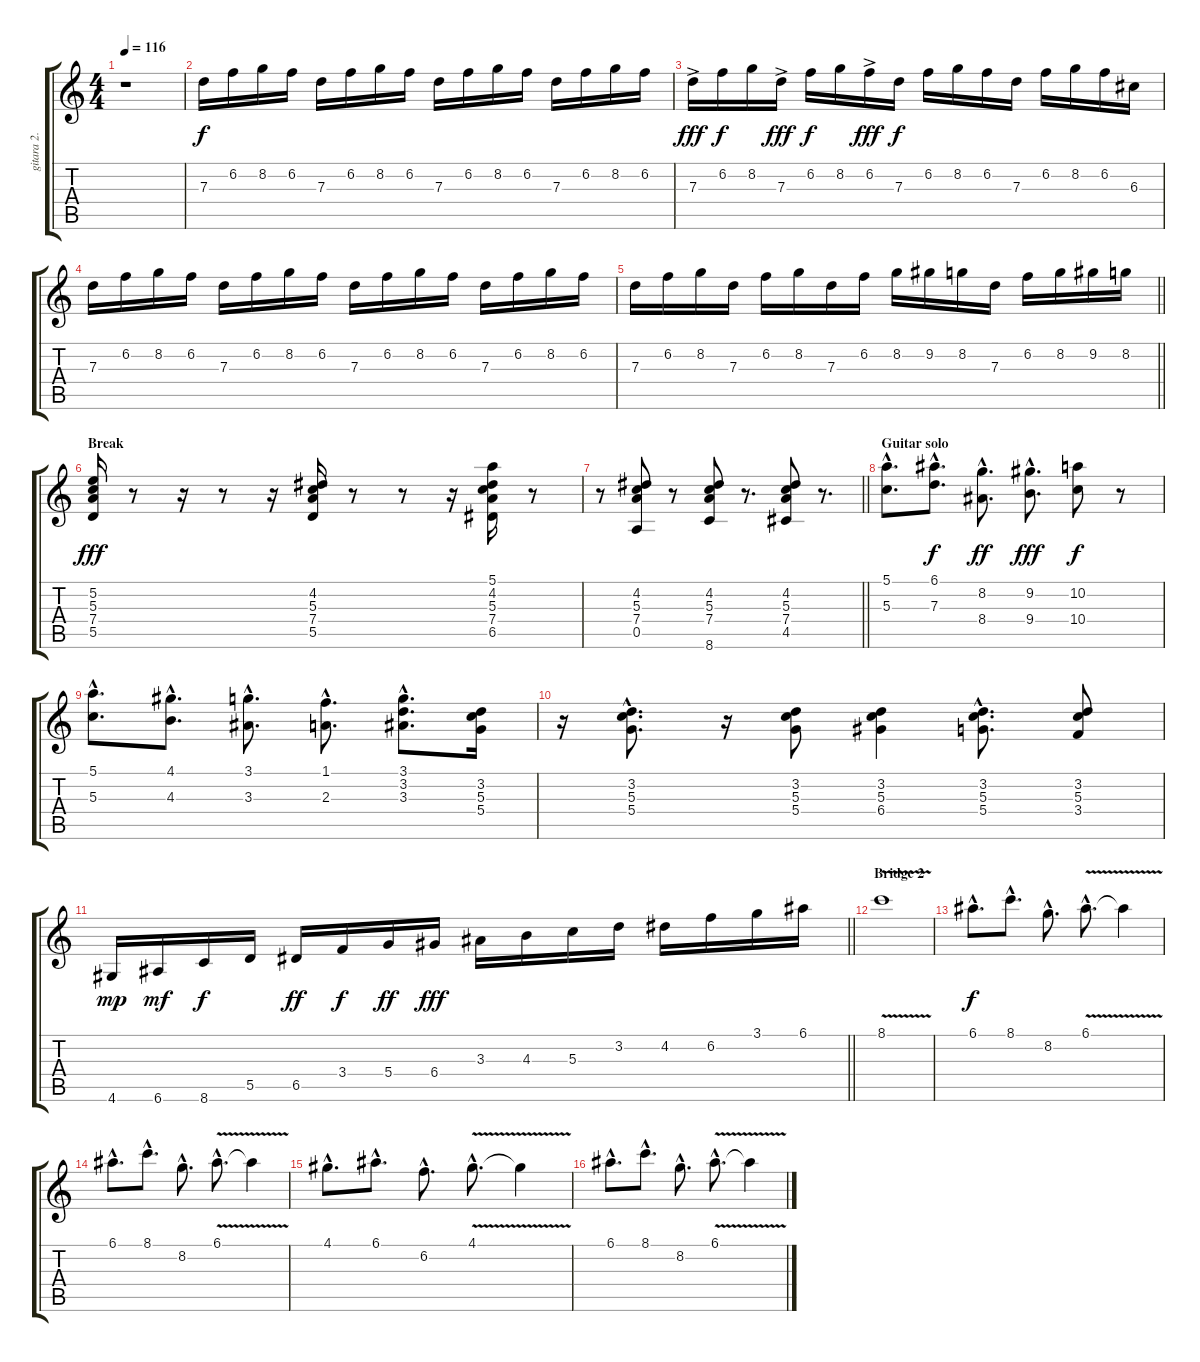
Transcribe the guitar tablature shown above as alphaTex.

\track ("gitara 2." "gitara 2.") {instrument electricguitarjazz}
\staff {score tabs}
\tuning (E4 B3 G3 D3 A2 E2) {hide}
\ts (4 4)
\tempo 116
\clef g2
\ks c
r.1{dy f} |
7.3.16{volume 10} 6.2.16 8.2.16 6.2.16 7.3.16 6.2.16 8.2.16 6.2.16 7.3.16 6.2.16 8.2.16 6.2.16 7.3.16 6.2.16 8.2.16 6.2.16 |
7.3{ac}.16{dy fff} 6.2.16{dy f} 8.2.16 7.3{ac}.16{dy fff} 6.2.16{dy f} 8.2.16 6.2{ac}.16{dy fff} 7.3.16{dy f} 6.2.16 8.2.16 6.2.16 7.3.16 6.2.16 8.2.16 6.2.16 6.3.16 |
7.3.16{volume 10} 6.2.16 8.2.16 6.2.16 7.3.16 6.2.16 8.2.16 6.2.16 7.3.16 6.2.16 8.2.16 6.2.16 7.3.16 6.2.16 8.2.16 6.2.16 |
\barLineRight lightlight
7.3.16 6.2.16 8.2.16 7.3.16 6.2.16 8.2.16 7.3.16 6.2.16 8.2.16 9.2.16 8.2.16 7.3.16 6.2.16 8.2.16 9.2.16 8.2.16 |
\section ("" "Break")
(5.2 5.3 7.4 5.5).16{dy fff volume 16 instrument electricguitarjazz} r.8 r.16 r.8 r.16 (4.2 5.3 7.4 5.5).16 r.8 r.8 r.16 (5.1 4.2 5.3 7.4 6.5).16 r.8 |
\barLineRight lightlight
r.8 (4.2 5.3 7.4 0.5).8 r.8 (4.2 5.3 7.4 8.6).8 r.8{d} (4.2 5.3 7.4 4.5).8 r.8{d} |
\section ("" "Guitar solo")
(5.1{hac} 5.3{hac}).8{d volume 16} (6.1{hac} 7.3{hac}).8{d dy f} (8.2{hac} 8.4{hac}).8{d dy ff} (9.2{hac} 9.4{hac}).8{d dy fff} (10.2 10.4).8{dy f} r.8 |
(5.1{hac} 5.3{hac}).8{d} (4.1{hac} 4.3{hac}).8{d} (3.1{hac} 3.3{hac}).8{d} (1.1{hac} 2.3{hac}).8{d} (3.1{hac} 3.2{hac} 3.3{hac}).8{d} (3.2 5.3 5.4).16 |
r.16 (3.2{hac} 5.3{hac} 5.4{hac}).8{d} r.16 (3.2 5.3 5.4).8 (3.2 5.3 6.4).4 (3.2{hac} 5.3{hac} 5.4{hac}).8{d} (3.2 5.3 3.4).8 |
\barLineRight lightlight
4.6.16{dy mp} 6.6.16{dy mf} 8.6.16{dy f} 5.5.16 6.5.16{dy ff} 3.4.16{dy f} 5.4.16{dy ff} 6.4.16{dy fff} 3.3.16 4.3.16 5.3.16 3.2.16 4.2.16 6.2.16 3.1.16 6.1.16 |
\section ("" "Bridge 2")
8.1{v}.1 |
6.1{hac}.8{d dy f} 8.1{hac}.8{d} 8.2{hac}.8{d} 6.1{v hac}.8{d} 6.1{t}.4 |
6.1{hac}.8{d} 8.1{hac}.8{d} 8.2{hac}.8{d} 6.1{v hac}.8{d} 6.1{t}.4 |
4.1{hac}.8{d} 6.1{hac}.8{d} 6.2{hac}.8{d} 4.1{v hac}.8{d} 4.1{t}.4 |
6.1{hac}.8{d} 8.1{hac}.8{d} 8.2{hac}.8{d} 6.1{v hac}.8{d} 6.1{t}.4
